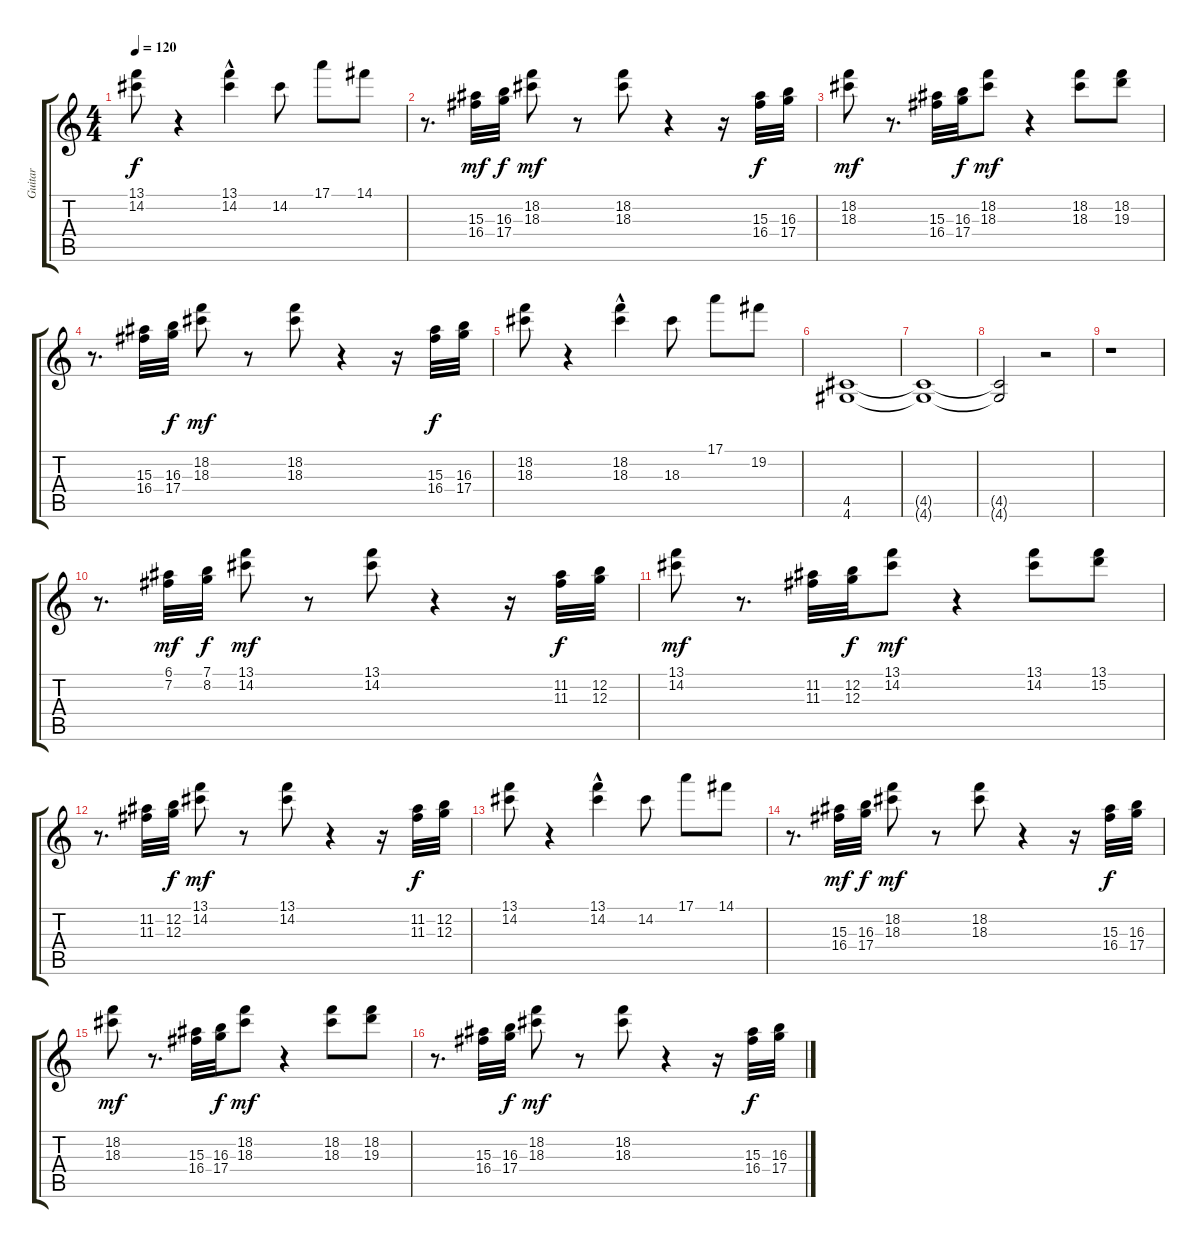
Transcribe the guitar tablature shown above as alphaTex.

\track ("Guitar" "Guitar") {instrument distortionguitar}
\staff {score tabs}
\tuning (E4 B3 G3 D3 A2 E2) {hide}
\ts (4 4)
\tempo 120
\clef g2
\ks c
(13.1 14.2).8{dy f} r.4 (13.1{hac} 14.2).4 14.2.8 17.1.8 14.1.8 |
r.8{d} (15.3 16.4).32{dy mf} (16.3 17.4).32{dy f} (18.2 18.3).8{dy mf} r.8 (18.2 18.3).8 r.4 r.16 (15.3 16.4).32{dy f} (16.3 17.4).32 |
(18.2 18.3).8{dy mf} r.8{d} (15.3 16.4).32 (16.3 17.4).32{dy f} (18.2 18.3).8{dy mf} r.4 (18.2 18.3).8 (18.2 19.3).8 |
r.8{d} (15.3 16.4).32 (16.3 17.4).32{dy f} (18.2 18.3).8{dy mf} r.8 (18.2 18.3).8 r.4 r.16 (15.3 16.4).32{dy f} (16.3 17.4).32 |
(18.2 18.3).8 r.4 (18.2{hac} 18.3).4 18.3.8 17.1.8 19.2.8 |
(4.5 4.6).1 |
(4.5{t} 4.6{t}).1 |
(4.5{t} 4.6{t}).2 r.2 |
r.1 |
r.8{d} (6.1 7.2).32{dy mf} (7.1 8.2).32{dy f} (13.1 14.2).8{dy mf} r.8 (13.1 14.2).8 r.4 r.16 (11.2 11.3).32{dy f} (12.2 12.3).32 |
(13.1 14.2).8{dy mf} r.8{d} (11.2 11.3).32 (12.2 12.3).32{dy f} (13.1 14.2).8{dy mf} r.4 (13.1 14.2).8 (13.1 15.2).8 |
r.8{d} (11.2 11.3).32 (12.2 12.3).32{dy f} (13.1 14.2).8{dy mf} r.8 (13.1 14.2).8 r.4 r.16 (11.2 11.3).32{dy f} (12.2 12.3).32 |
(13.1 14.2).8 r.4 (13.1{hac} 14.2).4 14.2.8 17.1.8 14.1.8 |
r.8{d} (15.3 16.4).32{dy mf} (16.3 17.4).32{dy f} (18.2 18.3).8{dy mf} r.8 (18.2 18.3).8 r.4 r.16 (15.3 16.4).32{dy f} (16.3 17.4).32 |
(18.2 18.3).8{dy mf} r.8{d} (15.3 16.4).32 (16.3 17.4).32{dy f} (18.2 18.3).8{dy mf} r.4 (18.2 18.3).8 (18.2 19.3).8 |
r.8{d} (15.3 16.4).32 (16.3 17.4).32{dy f} (18.2 18.3).8{dy mf} r.8 (18.2 18.3).8 r.4 r.16 (15.3 16.4).32{dy f} (16.3 17.4).32
